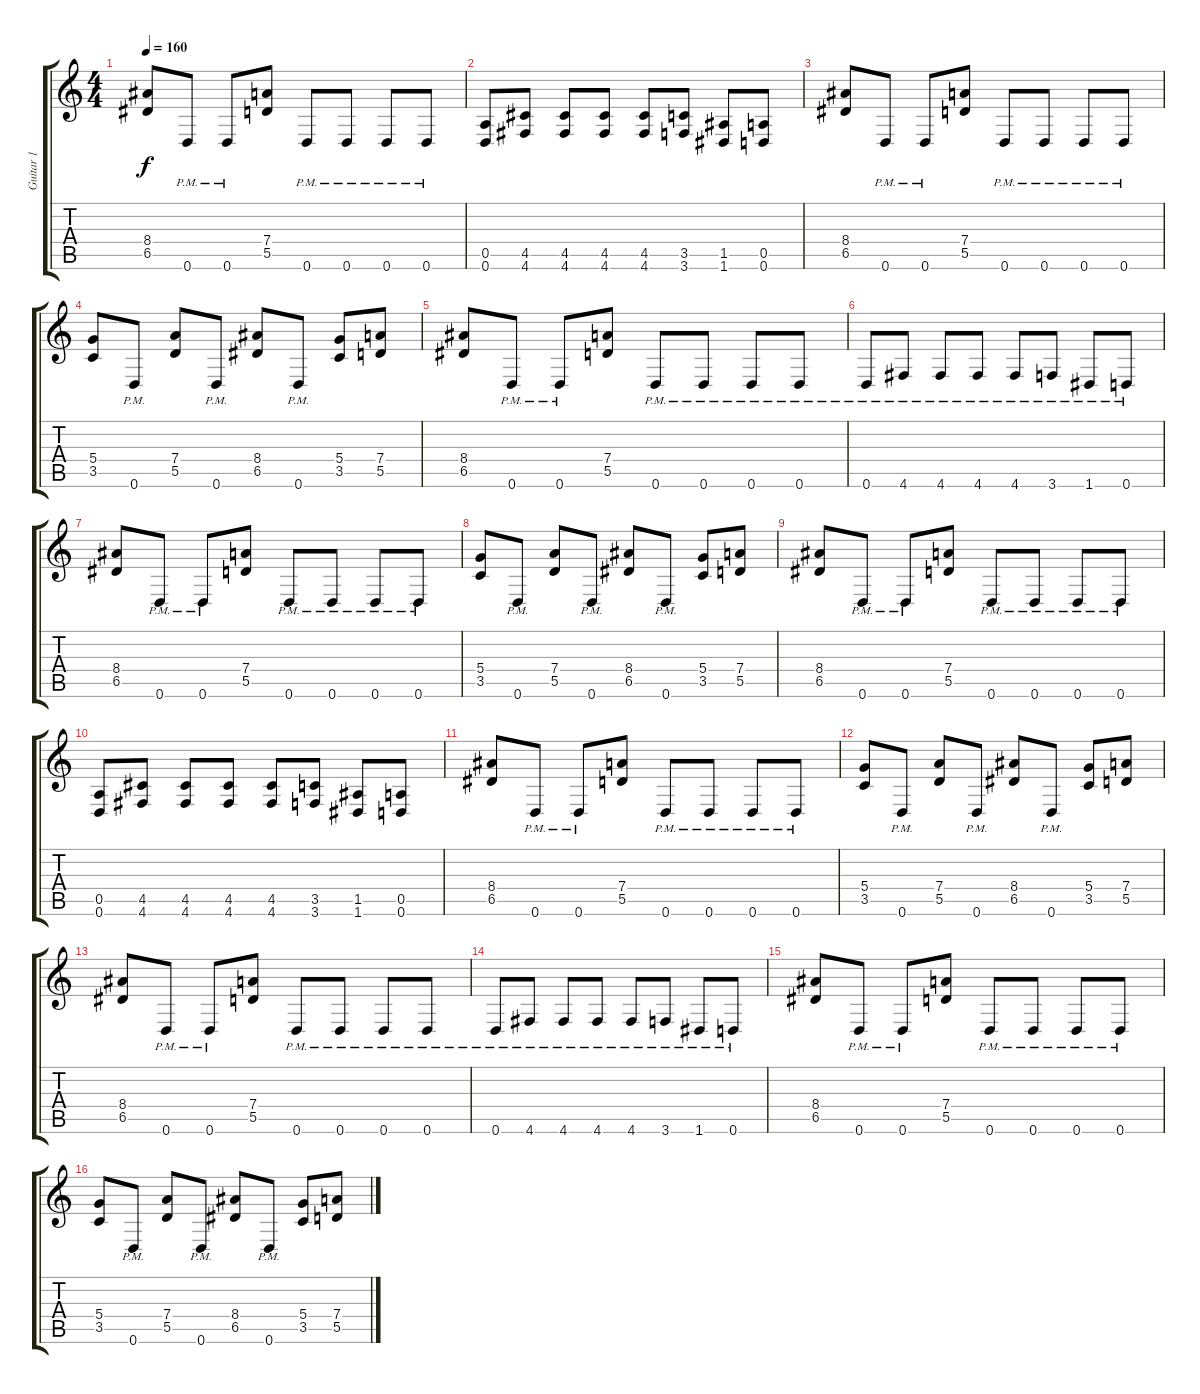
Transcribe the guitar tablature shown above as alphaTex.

\track ("Guitar 1" "Guitar 1") {instrument distortionguitar}
\staff {score tabs}
\tuning (E4 B3 G3 D3 A2 D2) {hide}
\ts (4 4)
\tempo 160
\clef g2
\ks c
(8.4 6.5).8{dy f} 0.6{pm}.8 0.6{pm}.8 (7.4 5.5).8 0.6{pm}.8 0.6{pm}.8 0.6{pm}.8 0.6{pm}.8 |
(0.5 0.6).8 (4.5 4.6).8 (4.5 4.6).8 (4.5 4.6).8 (4.5 4.6).8 (3.5 3.6).8 (1.5 1.6).8 (0.5 0.6).8 |
(8.4 6.5).8 0.6{pm}.8 0.6{pm}.8 (7.4 5.5).8 0.6{pm}.8 0.6{pm}.8 0.6{pm}.8 0.6{pm}.8 |
(5.4 3.5).8 0.6{pm}.8 (7.4 5.5).8 0.6{pm}.8 (8.4 6.5).8 0.6{pm}.8 (5.4 3.5).8 (7.4 5.5).8 |
(8.4 6.5).8 0.6{pm}.8 0.6{pm}.8 (7.4 5.5).8 0.6{pm}.8 0.6{pm}.8 0.6{pm}.8 0.6{pm}.8 |
0.6{pm}.8 4.6{pm}.8 4.6{pm}.8 4.6{pm}.8 4.6{pm}.8 3.6{pm}.8 1.6{pm}.8 0.6{pm}.8 |
(8.4 6.5).8 0.6{pm}.8 0.6{pm}.8 (7.4 5.5).8 0.6{pm}.8 0.6{pm}.8 0.6{pm}.8 0.6{pm}.8 |
(5.4 3.5).8 0.6{pm}.8 (7.4 5.5).8 0.6{pm}.8 (8.4 6.5).8 0.6{pm}.8 (5.4 3.5).8 (7.4 5.5).8 |
(8.4 6.5).8 0.6{pm}.8 0.6{pm}.8 (7.4 5.5).8 0.6{pm}.8 0.6{pm}.8 0.6{pm}.8 0.6{pm}.8 |
(0.5 0.6).8 (4.5 4.6).8 (4.5 4.6).8 (4.5 4.6).8 (4.5 4.6).8 (3.5 3.6).8 (1.5 1.6).8 (0.5 0.6).8 |
(8.4 6.5).8 0.6{pm}.8 0.6{pm}.8 (7.4 5.5).8 0.6{pm}.8 0.6{pm}.8 0.6{pm}.8 0.6{pm}.8 |
(5.4 3.5).8 0.6{pm}.8 (7.4 5.5).8 0.6{pm}.8 (8.4 6.5).8 0.6{pm}.8 (5.4 3.5).8 (7.4 5.5).8 |
(8.4 6.5).8 0.6{pm}.8 0.6{pm}.8 (7.4 5.5).8 0.6{pm}.8 0.6{pm}.8 0.6{pm}.8 0.6{pm}.8 |
0.6{pm}.8 4.6{pm}.8 4.6{pm}.8 4.6{pm}.8 4.6{pm}.8 3.6{pm}.8 1.6{pm}.8 0.6{pm}.8 |
(8.4 6.5).8 0.6{pm}.8 0.6{pm}.8 (7.4 5.5).8 0.6{pm}.8 0.6{pm}.8 0.6{pm}.8 0.6{pm}.8 |
(5.4 3.5).8 0.6{pm}.8 (7.4 5.5).8 0.6{pm}.8 (8.4 6.5).8 0.6{pm}.8 (5.4 3.5).8 (7.4 5.5).8
